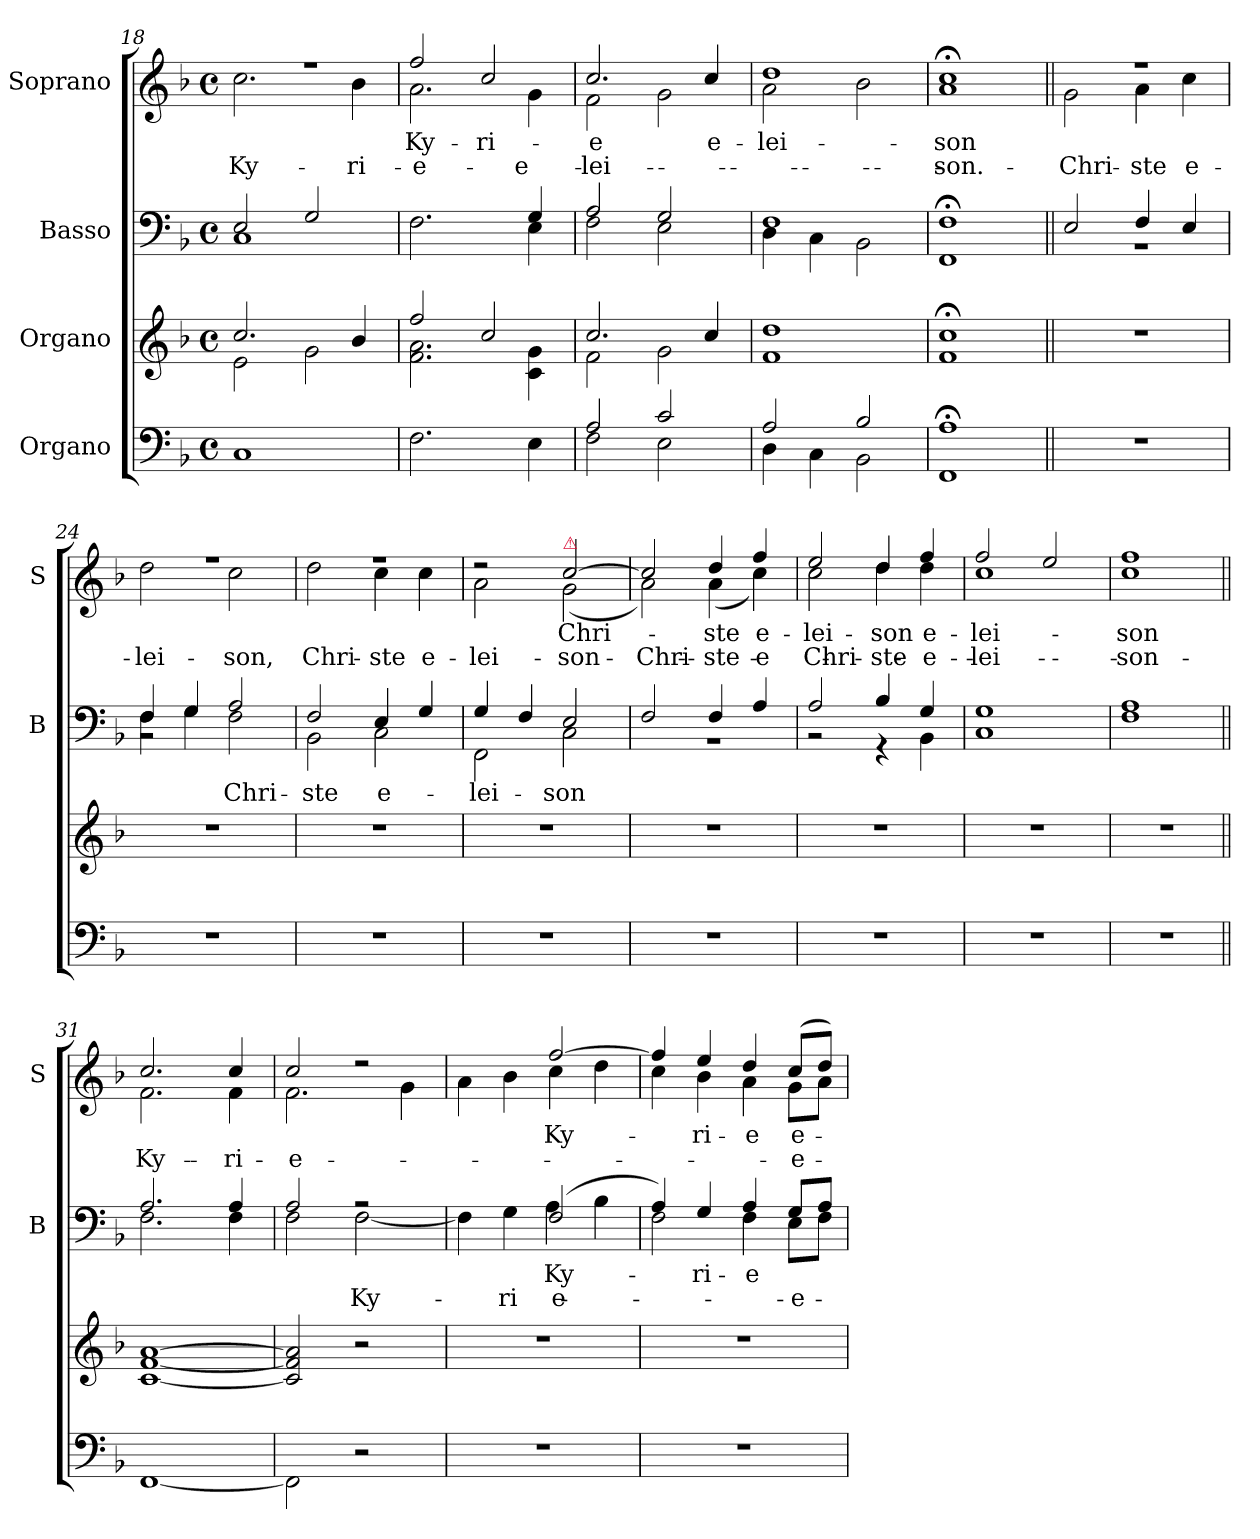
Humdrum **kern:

**kern	**kern	**kern	**text	**text	**kern	**text	**text
*part4	*part3	*part2	*part2	*part2	*part1	*part1	*part1
*staff4	*staff3	*staff2	*staff2	*staff2	*staff1	*staff1	*staff1
*I"Organo	*I"Organo	*I"Basso	*	*	*I"Soprano	*	*
*	*	*I'B	*	*	*I'S	*	*
*clefF4	*clefG2	*clefF4	*	*	*clefG2	*	*
*k[b-]	*k[b-]	*k[b-]	*	*	*k[b-]	*	*
*F:	*F:	*F:	*	*	*F:	*	*
*M4/4	*M4/4	*M4/4	*	*	*M4/4	*	*
*met(c)	*met(c)	*met(c)	*	*	*met(c)	*	*
=18	=18	=18	=18	=18	=18	=18	=18
*	*^	*^	*	*	*^	*	*
1C	2.cc/	2e\	2E/	1C	.	.	1rff	2.cc\	.	Ky-
.	.	2g\	2G/	.	.	.	.	.	.	.
.	4b-/	.	.	.	.	.	.	4b-\	.	-ri-
=19	=19	=19	=19	=19	=19	=19	=19	=19	=19	=19
2.F\	2ff/	2.f\ 2.a\	2.F\	2.ryy	.	.	2ff/	2.a\	Ky-	-e
.	2cc/	.	.	.	.	.	2cc/	.	-ri-	.
4E\	.	4c\ 4g\	4G/	4E\	.	.	.	4g\	.	e-
=20	=20	=20	=20	=20	=20	=20	=20	=20	=20	=20
*^	*	*	*	*	*	*	*	*	*	*
2A/	2F\	2.cc/	2f\	2A/	2F\	.	.	2.cc/	2f\	-e	-lei-
2c/	2E\	.	2g\	2G/	2E\	.	.	.	2g\	.	.
.	.	4cc/	.	.	.	.	.	4cc/	.	e-	.
*	*	*v	*v	*	*	*	*	*	*	*	*
=21	=21	=21	=21	=21	=21	=21	=21	=21	=21	=21
2A/	4D\	1f 1dd	1F	4D\	.	.	1dd	2a\	-lei-	.
.	4C\	.	.	4C\	.	.	.	.	.	.
2B-/	2BB-\	.	.	2BB-\	.	.	.	2b-\	.	.
*v	*v	*	*	*	*	*	*	*	*	*
=22	=22	=22	=22	=22	=22	=22	=22	=22	=22
1FF;< 1A;<	1f;< 1cc;<	1F;<	1FF	.	.	1cc;<	1a	-son	-son.
=23||	=23||	=23||	=23||	=23||	=23||	=23||	=23||	=23||	=23||
1r	1r	2E/	1rBB	.	.	1rff	2g\	.	Chri-
.	.	4F/	.	.	.	.	4a\	.	-ste
.	.	4E/	.	.	.	.	4cc\	.	e-
=24	=24	=24	=24	=24	=24	=24	=24	=24	=24
*	*	*	*^	*	*	*	*	*	*
1r	1r	4F/	4F\	2rBB	.	.	1rff	2dd\	.	-lei-
.	.	4G/	4G\	.	.	.	.	.	.	.
.	.	2A/	2F\	2ryy	Chri-	.	.	2cc\	.	-son,
*	*	*	*v	*v	*	*	*	*	*	*
=25	=25	=25	=25	=25	=25	=25	=25	=25	=25
1r	1r	2F/	2BB-\	-ste	.	1rff	2dd\	.	Chri-
.	.	4E/	2C\	e-	.	.	4cc\	.	-ste
.	.	4G/	.	.	.	.	4cc\	.	e-
=26	=26	=26	=26	=26	=26	=26	=26	=26	=26
1r	1r	4G/	2FF\	-lei-	.	2r	2a\	.	-lei-
.	.	4F/	.	.	.	.	.	.	.
!	!	!	!	!	!	!LO:TX:a:color=crimson:t=⚠	!	!	!
.	.	2E/	2C\	-son	.	[2cc/	(2g\	Chri-	-son
=27	=27	=27	=27	=27	=27	=27	=27	=27	=27
1r	1r	2F/	1rBB	.	.	2cc/]	2a\)	.	Chri-
.	.	4F/	.	.	.	4dd/	(4a\	-ste	-ste
.	.	4A/	.	.	.	4ff/	4cc\)	e-	e
=28	=28	=28	=28	=28	=28	=28	=28	=28	=28
1r	1r	2A/	2rBB	.	.	2ee/	2cc\	-lei-	Chri-
.	.	4B-/	4r	.	.	4dd/	4dd\	-son	-ste
.	.	4G/	4BB-\	.	.	4ff/	4dd\	e-	e-
=29	=29	=29	=29	=29	=29	=29	=29	=29	=29
1r	1r	1G	1C	.	.	2ff/	1cc	-lei-	-lei-
.	.	.	.	.	.	2ee/	.	.	.
=30	=30	=30	=30	=30	=30	=30	=30	=30	=30
1r	1r	1A	1F	.	.	1ff	1cc	-son	-son
=31||	=31||	=31||	=31||	=31||	=31||	=31||	=31||	=31||	=31||
[1FF	[1c [1f [1a	2.A/	2.F\	.	.	2.cc/	2.f\	.	Ky-
.	.	4A/	4F\	.	.	4cc/	4f\	.	-ri-
=32	=32	=32	=32	=32	=32	=32	=32	=32	=32
2FF\]	2c]/ 2f]/ 2a]/	2A/	2F\	.	.	2cc/	2.f\	.	-e
2r	2r	2rA	[2F\	.	Ky-	2rdd	.	.	.
.	.	.	.	.	.	.	4g\	.	.
=33	=33	=33	=33	=33	=33	=33	=33	=33	=33
1r	1r	2ryy	4F\]	.	.	2ryy	4a\	.	.
.	.	.	4G\	.	-ri-	.	4b-\	.	.
.	.	(2F/	4A\	Ky-	-e	[2ff/	4cc\	Ky-	.
.	.	.	4B-\	.	.	.	4dd\	.	.
=34	=34	=34	=34	=34	=34	=34	=34	=34	=34
1r	1r	4A/)	2F\	.	.	4ff/]	4cc\	.	.
.	.	4G/	.	-ri-	.	4ee/	4b-\	-ri-	.
.	.	4A/	4F\	-e	.	4dd/	4a\	-e	.
.	.	8G/L	8E\L	.	e-	(8cc/L	8g\L	e-	e-
.	.	8A/J	8F\J	.	.	8dd/J)	8a\J	.	.
*	*	*v	*v	*	*	*	*	*	*
*	*	*	*	*	*v	*v	*	*
=	=	=	=	=	=	=	=
*-	*-	*-	*-	*-	*-	*-	*-
